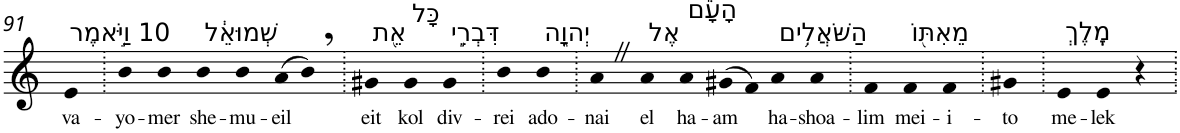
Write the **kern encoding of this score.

**kern	**text
*part1	*part1
*staff1	*staff1
*I"Piano	*
*I'Pno	*
!!LO:PB:g=z
*clefG2	*
*k[]	*
=91	=91
!LO:TX:a:t=10 וַיֹּ֣אמֶר	!
!	!LO:LY:b
4e	va-
=92.	=92.
!	!LO:LY:b
4b	-yo-
!	!LO:LY:b
4b	-mer
!LO:TX:a:t=שְׁמוּאֵ֔ל	!
!	!LO:LY:b
4b	she-
!	!LO:LY:b
4b	-mu-
!	!LO:LY:b
(>8a	-eil
8b,)	.
=93.	=93.
!LO:TX:a:t=אֵ֖ת	!
!	!LO:LY:b
4g#X	eit
!LO:TX:a:t=כָּל	!
!	!LO:LY:b
4g#	kol
!LO:TX:a:t=דִּבְרֵ֣י	!
!	!LO:LY:b
4g#	div-
=94.	=94.
!	!LO:LY:b
4b	-rei
!LO:TX:a:t=יְהוָ֑ה	!
!	!LO:LY:b
4b	ado-
=95.	=95.
!	!LO:LY:b
4aZ	-nai
!LO:TX:a:t=אֶל	!
!	!LO:LY:b
4a	el
!LO:TX:a:t=הָעָ֕ם	!
!	!LO:LY:b
4a	ha-
!	!LO:LY:b
(>8g#X	-am
8f)	.
!LO:TX:a:t=הַשֹּׁאֲלִ֥ים	!
!	!LO:LY:b
4a	ha-
!	!LO:LY:b
4a	-shoa-
=96.	=96.
!	!LO:LY:b
4f	-lim
!LO:TX:a:t=מֵאִתּ֖וֹ	!
!	!LO:LY:b
4f	mei-
!	!LO:LY:b
4f	-i-
=97.	=97.
!	!LO:LY:b
4g#X	-to
=98.	=98.
!LO:TX:a:t=מֶֽלֶךְ	!
!	!LO:LY:b
4e	me-
!	!LO:LY:b
4e	-lek
4r	.
=.	=.
*-	*-
